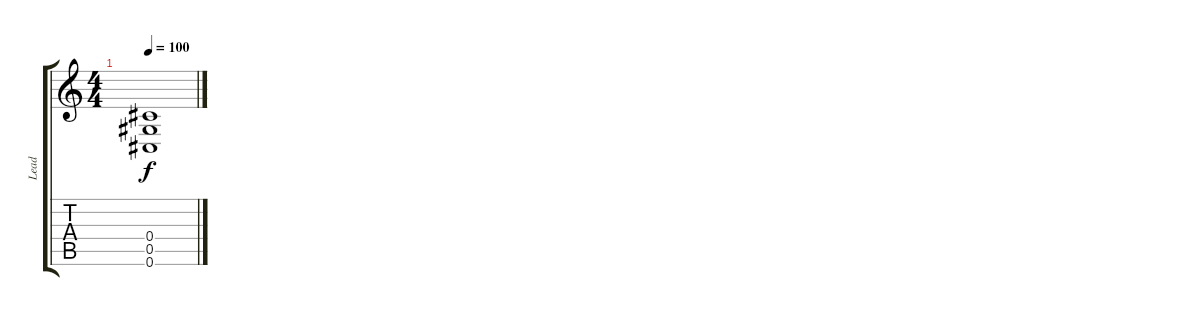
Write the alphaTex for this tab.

\track ("Lead" "Lead") {instrument distortionguitar}
\staff {score tabs}
\tuning (Eb4 Bb3 Gb3 Db3 Ab2 Db2) {hide}
\ts (4 4)
\tempo 100
\clef g2
\ks c
(0.4 0.5 0.6).1{dy f}
